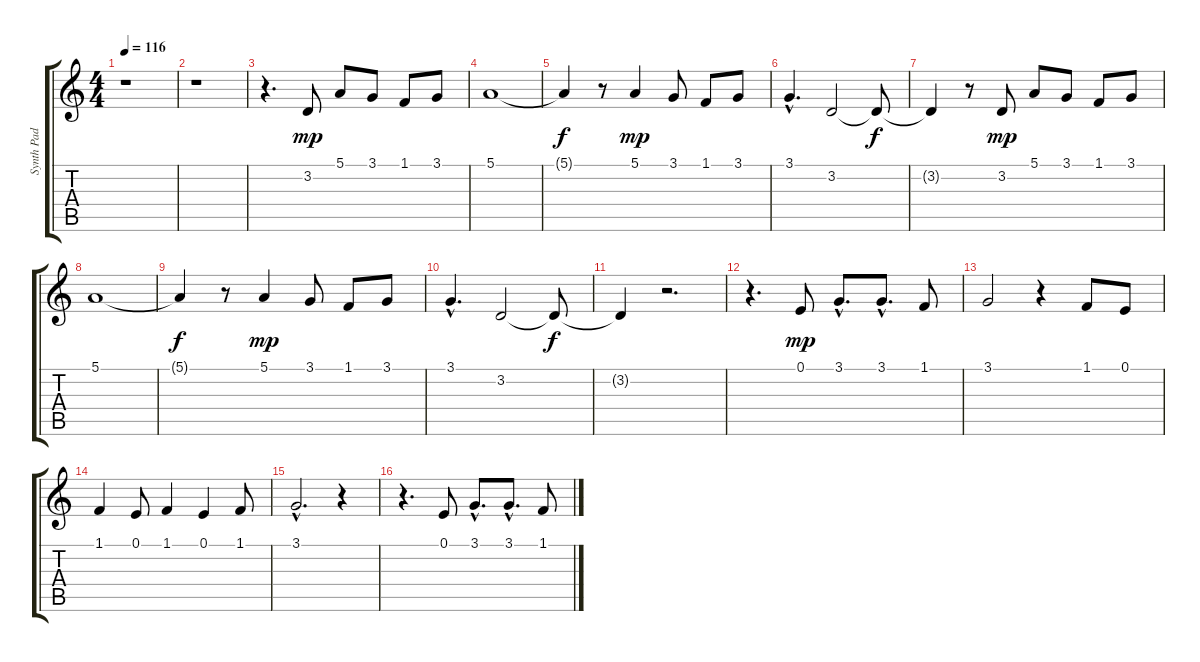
\track ("Synth Pad (Halo)    " "Synth Pad ") {instrument pad7halo}
\staff {score tabs}
\tuning (E4 B3 G3 D3 A2 E2) {hide}
\ts (4 4)
\tempo 116
\clef g2
\ks c
r.1{dy f} |
r.1 |
r.4{d} 3.2.8{dy mp volume 16} 5.1.8 3.1.8 1.1.8 3.1.8 |
5.1.1 |
5.1{t}.4{dy f} r.8 5.1.4{dy mp volume 16} 3.1.8 1.1.8 3.1.8 |
3.1{hac}.4{d} 3.2.2 3.2{t}.8{dy f} |
3.2{t}.4 r.8 3.2.8{dy mp volume 16} 5.1.8 3.1.8 1.1.8 3.1.8 |
5.1.1 |
5.1{t}.4{dy f} r.8 5.1.4{dy mp volume 16} 3.1.8 1.1.8 3.1.8 |
3.1{hac}.4{d} 3.2.2 3.2{t}.8{dy f} |
3.2{t}.4 r.2{d} |
r.4{d} 0.1.8{dy mp volume 16} 3.1{hac}.8{d volume 16} 3.1{hac}.8{d} 1.1.8 |
3.1.2 r.4 1.1.8{volume 16} 0.1.8 |
1.1.4 0.1.8 1.1.4 0.1.4 1.1.8 |
3.1{hac}.2{d} r.4 |
r.4{d} 0.1.8{volume 16} 3.1{hac}.8{d volume 16} 3.1{hac}.8{d} 1.1.8
